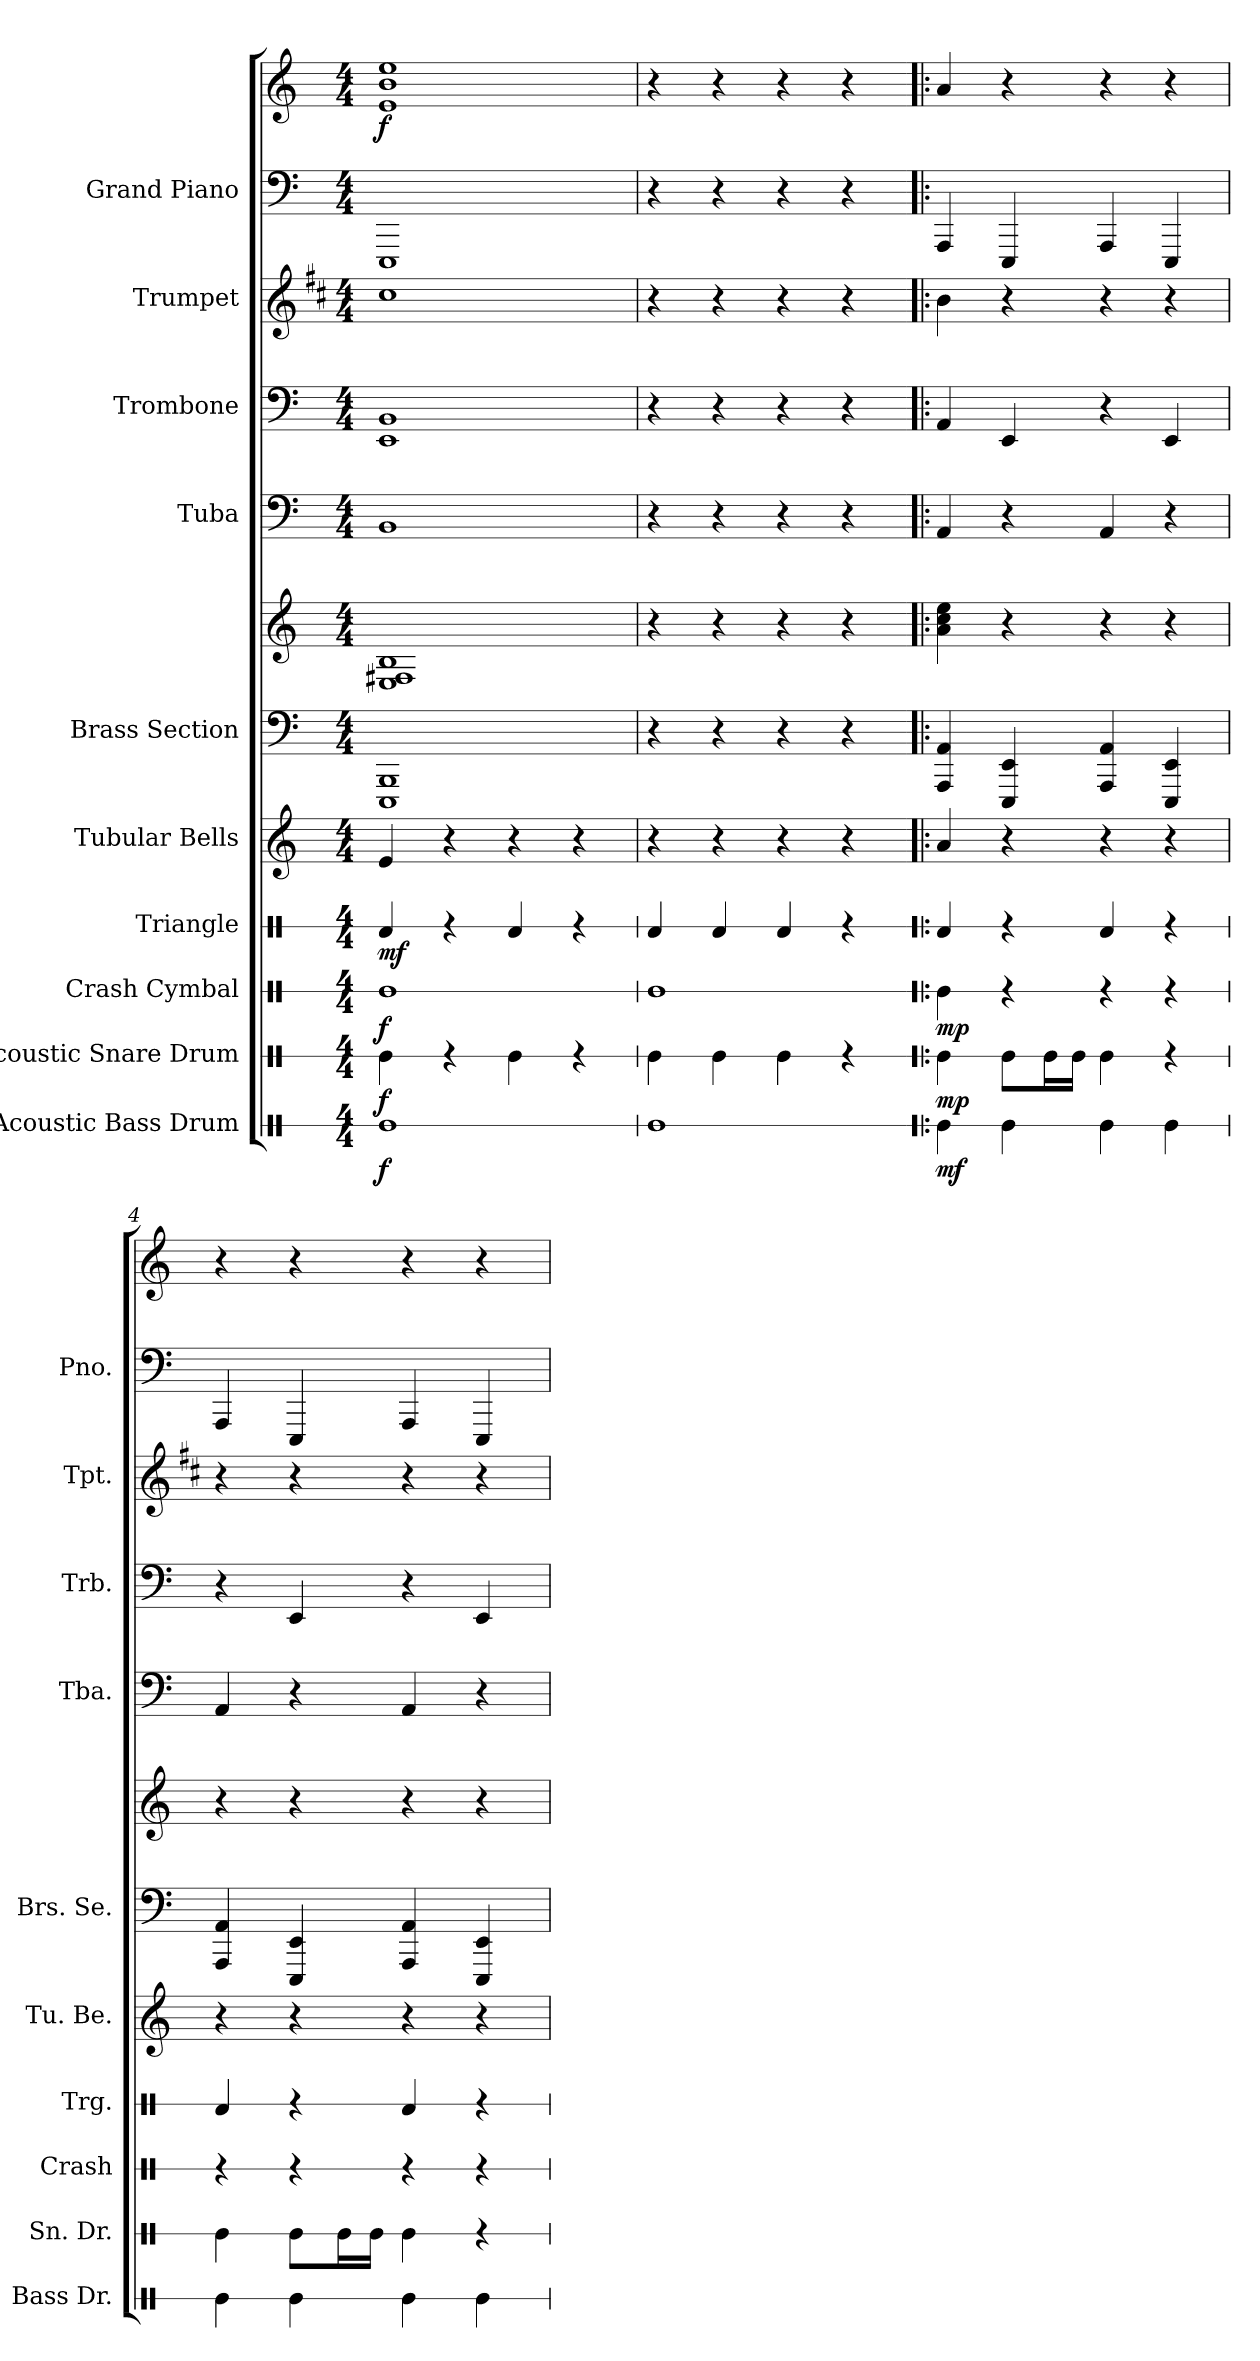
**kern	**dynam	**kern	**dynam	**kern	**dynam	**kern	**dynam	**kern	**kern	**kern	**kern	**kern	**kern	**kern	**kern	**dynam
*part10	*part10	*part9	*part9	*part8	*part8	*part7	*part7	*part6	*part5	*part5	*part4	*part3	*part2	*part1	*part1	*part1
*staff12	*staff12	*staff11	*staff11	*staff10	*staff10	*staff9	*staff9	*staff8	*staff7	*staff6	*staff5	*staff4	*staff3	*staff2	*staff1	*staff1/2
*I"Acoustic Bass Drum	*	*I"Acoustic Snare Drum	*	*I"Crash Cymbal	*	*I"Triangle	*	*I"Tubular Bells	*I"Brass Section	*	*I"Tuba	*I"Trombone	*I"Trumpet	*I"Grand Piano	*	*
*I'Bass Dr.	*	*I'Sn. Dr.	*	*I'Crash	*	*I'Trg.	*	*I'Tu. Be.	*I'Brs. Se.	*	*I'Tba.	*I'Trb.	*I'Tpt.	*I'Pno.	*	*
*stria1	*	*stria1	*	*stria1	*	*stria1	*	*stria5	*stria5	*stria5	*stria5	*stria5	*stria5	*stria5	*stria5	*
*clefX	*	*clefX	*	*clefX	*	*clefX	*	*clefG2	*clefF4	*clefG2	*clefF4	*clefF4	*clefG2	*clefF4	*clefG2	*
*	*	*	*	*	*	*	*	*	*	*	*	*	*ITrd1c2	*	*	*
*k[]	*	*k[]	*	*k[]	*	*k[]	*	*k[]	*k[]	*k[]	*k[]	*k[]	*k[]	*k[]	*k[]	*
*M4/4	*	*M4/4	*	*M4/4	*	*M4/4	*	*M4/4	*M4/4	*M4/4	*M4/4	*M4/4	*M4/4	*M4/4	*M4/4	*
*MM120	*	*MM120	*	*MM120	*	*MM120	*	*MM120	*MM120	*MM120	*MM120	*MM120	*MM120	*MM120	*MM120	*
=1	=1	=1	=1	=1	=1	=1	=1	=1	=1	=1	=1	=1	=1	=1	=1	=1
!	!LO:DY:b	!	!LO:DY:b	!	!LO:DY:b	!	!LO:DY:b	!	!	!	!	!	!	!	!	!LO:DY:b
1Re	f	4Re	f	1Re	f	4Rd	mf	4e	1EEE 1BBB	1E 1F#X 1B	1BB	1EE 1BB	1b	1EEE	1e 1b 1ee	f
.	.	4r	.	.	.	4r	.	4r	.	.	.	.	.	.	.	.
.	.	4Re	.	.	.	4Rd	.	4r	.	.	.	.	.	.	.	.
.	.	4r	.	.	.	4r	.	4r	.	.	.	.	.	.	.	.
=2	=2	=2	=2	=2	=2	=2	=2	=2	=2	=2	=2	=2	=2	=2	=2	=2
1Re	.	4Re	.	1Re	.	4Rd	.	4r	4r	4r	4r	4r	4r	4r	4r	.
.	.	4Re	.	.	.	4Rd	.	4r	4r	4r	4r	4r	4r	4r	4r	.
.	.	4Re	.	.	.	4Rd	.	4r	4r	4r	4r	4r	4r	4r	4r	.
.	.	4r	.	.	.	4r	.	4r	4r	4r	4r	4r	4r	4r	4r	.
=3!|:	=3!|:	=3!|:	=3!|:	=3!|:	=3!|:	=3!|:	=3!|:	=3!|:	=3!|:	=3!|:	=3!|:	=3!|:	=3!|:	=3!|:	=3!|:	=3!|:
!	!LO:DY:b	!	!LO:DY:b	!	!LO:DY:b	!	!	!	!	!	!	!	!	!	!	!
4Re	mf	4Re	mp	4Re	mp	4Rd	.	4a	4AA 4AAA	4a 4cc 4ee	4AA	4AA	4a	4AAA	4a	.
4Re	.	8ReL	.	4r	.	4r	.	4r	4EEE 4EE	4r	4r	4EE	4r	4EEE	4r	.
.	.	16ReL	.	.	.	.	.	.	.	.	.	.	.	.	.	.
.	.	16ReJJ	.	.	.	.	.	.	.	.	.	.	.	.	.	.
4Re	.	4Re	.	4r	.	4Rd	.	4r	4AAA 4AA	4r	4AA	4r	4r	4AAA	4r	.
4Re	.	4r	.	4r	.	4r	.	4r	4EEE 4EE	4r	4r	4EE	4r	4EEE	4r	.
=4	=4	=4	=4	=4	=4	=4	=4	=4	=4	=4	=4	=4	=4	=4	=4	=4
4Re	.	4Re	.	4r	.	4Rd	.	4r	4AAA 4AA	4r	4AA	4r	4r	4AAA	4r	.
4Re	.	8ReL	.	4r	.	4r	.	4r	4EEE 4EE	4r	4r	4EE	4r	4EEE	4r	.
.	.	16ReL	.	.	.	.	.	.	.	.	.	.	.	.	.	.
.	.	16ReJJ	.	.	.	.	.	.	.	.	.	.	.	.	.	.
4Re	.	4Re	.	4r	.	4Rd	.	4r	4AAA 4AA	4r	4AA	4r	4r	4AAA	4r	.
4Re	.	4r	.	4r	.	4r	.	4r	4EEE 4EE	4r	4r	4EE	4r	4EEE	4r	.
=	=	=	=	=	=	=	=	=	=	=	=	=	=	=	=	=
*-	*-	*-	*-	*-	*-	*-	*-	*-	*-	*-	*-	*-	*-	*-	*-	*-
